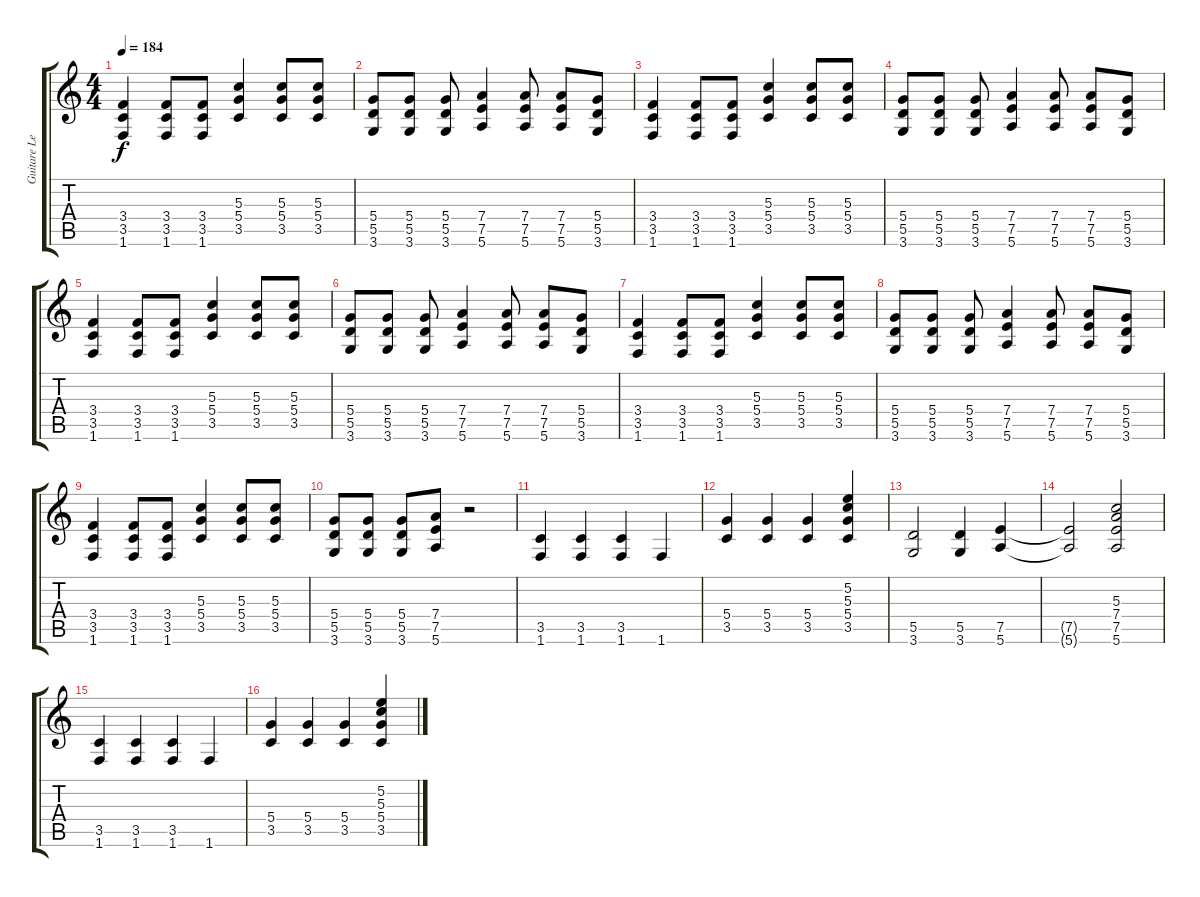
\track ("Guitare Lead" "Guitare Le") {instrument distortionguitar}
\staff {score tabs}
\tuning (E4 B3 G3 D3 A2 E2) {hide}
\ts (4 4)
\tempo 184
\clef g2
\ks c
(3.4 3.5 1.6).4{dy f} (3.4 3.5 1.6).8 (3.4 3.5 1.6).8 (5.3 5.4 3.5).4 (5.3 5.4 3.5).8 (5.3 5.4 3.5).8 |
(5.4 5.5 3.6).8 (5.4 5.5 3.6).8 (5.4 5.5 3.6).8 (7.4 7.5 5.6).4 (7.4 7.5 5.6).8 (7.4 7.5 5.6).8 (5.4 5.5 3.6).8 |
(3.4 3.5 1.6).4 (3.4 3.5 1.6).8 (3.4 3.5 1.6).8 (5.3 5.4 3.5).4 (5.3 5.4 3.5).8 (5.3 5.4 3.5).8 |
(5.4 5.5 3.6).8 (5.4 5.5 3.6).8 (5.4 5.5 3.6).8 (7.4 7.5 5.6).4 (7.4 7.5 5.6).8 (7.4 7.5 5.6).8 (5.4 5.5 3.6).8 |
(3.4 3.5 1.6).4 (3.4 3.5 1.6).8 (3.4 3.5 1.6).8 (5.3 5.4 3.5).4 (5.3 5.4 3.5).8 (5.3 5.4 3.5).8 |
(5.4 5.5 3.6).8 (5.4 5.5 3.6).8 (5.4 5.5 3.6).8 (7.4 7.5 5.6).4 (7.4 7.5 5.6).8 (7.4 7.5 5.6).8 (5.4 5.5 3.6).8 |
(3.4 3.5 1.6).4 (3.4 3.5 1.6).8 (3.4 3.5 1.6).8 (5.3 5.4 3.5).4 (5.3 5.4 3.5).8 (5.3 5.4 3.5).8 |
(5.4 5.5 3.6).8 (5.4 5.5 3.6).8 (5.4 5.5 3.6).8 (7.4 7.5 5.6).4 (7.4 7.5 5.6).8 (7.4 7.5 5.6).8 (5.4 5.5 3.6).8 |
(3.4 3.5 1.6).4 (3.4 3.5 1.6).8 (3.4 3.5 1.6).8 (5.3 5.4 3.5).4 (5.3 5.4 3.5).8 (5.3 5.4 3.5).8 |
(5.4 5.5 3.6).8 (5.4 5.5 3.6).8 (5.4 5.5 3.6).8 (7.4 7.5 5.6).8 r.2 |
(3.5 1.6).4 (3.5 1.6).4 (3.5 1.6).4 1.6.4 |
(5.4 3.5).4 (5.4 3.5).4 (5.4 3.5).4 (5.2 5.3 5.4 3.5).4 |
(5.5 3.6).2 (5.5 3.6).4 (7.5 5.6).4 |
(7.5{t} 5.6{t}).2 (5.3 7.4 7.5 5.6).2 |
(3.5 1.6).4 (3.5 1.6).4 (3.5 1.6).4 1.6.4 |
(5.4 3.5).4 (5.4 3.5).4 (5.4 3.5).4 (5.2 5.3 5.4 3.5).4
